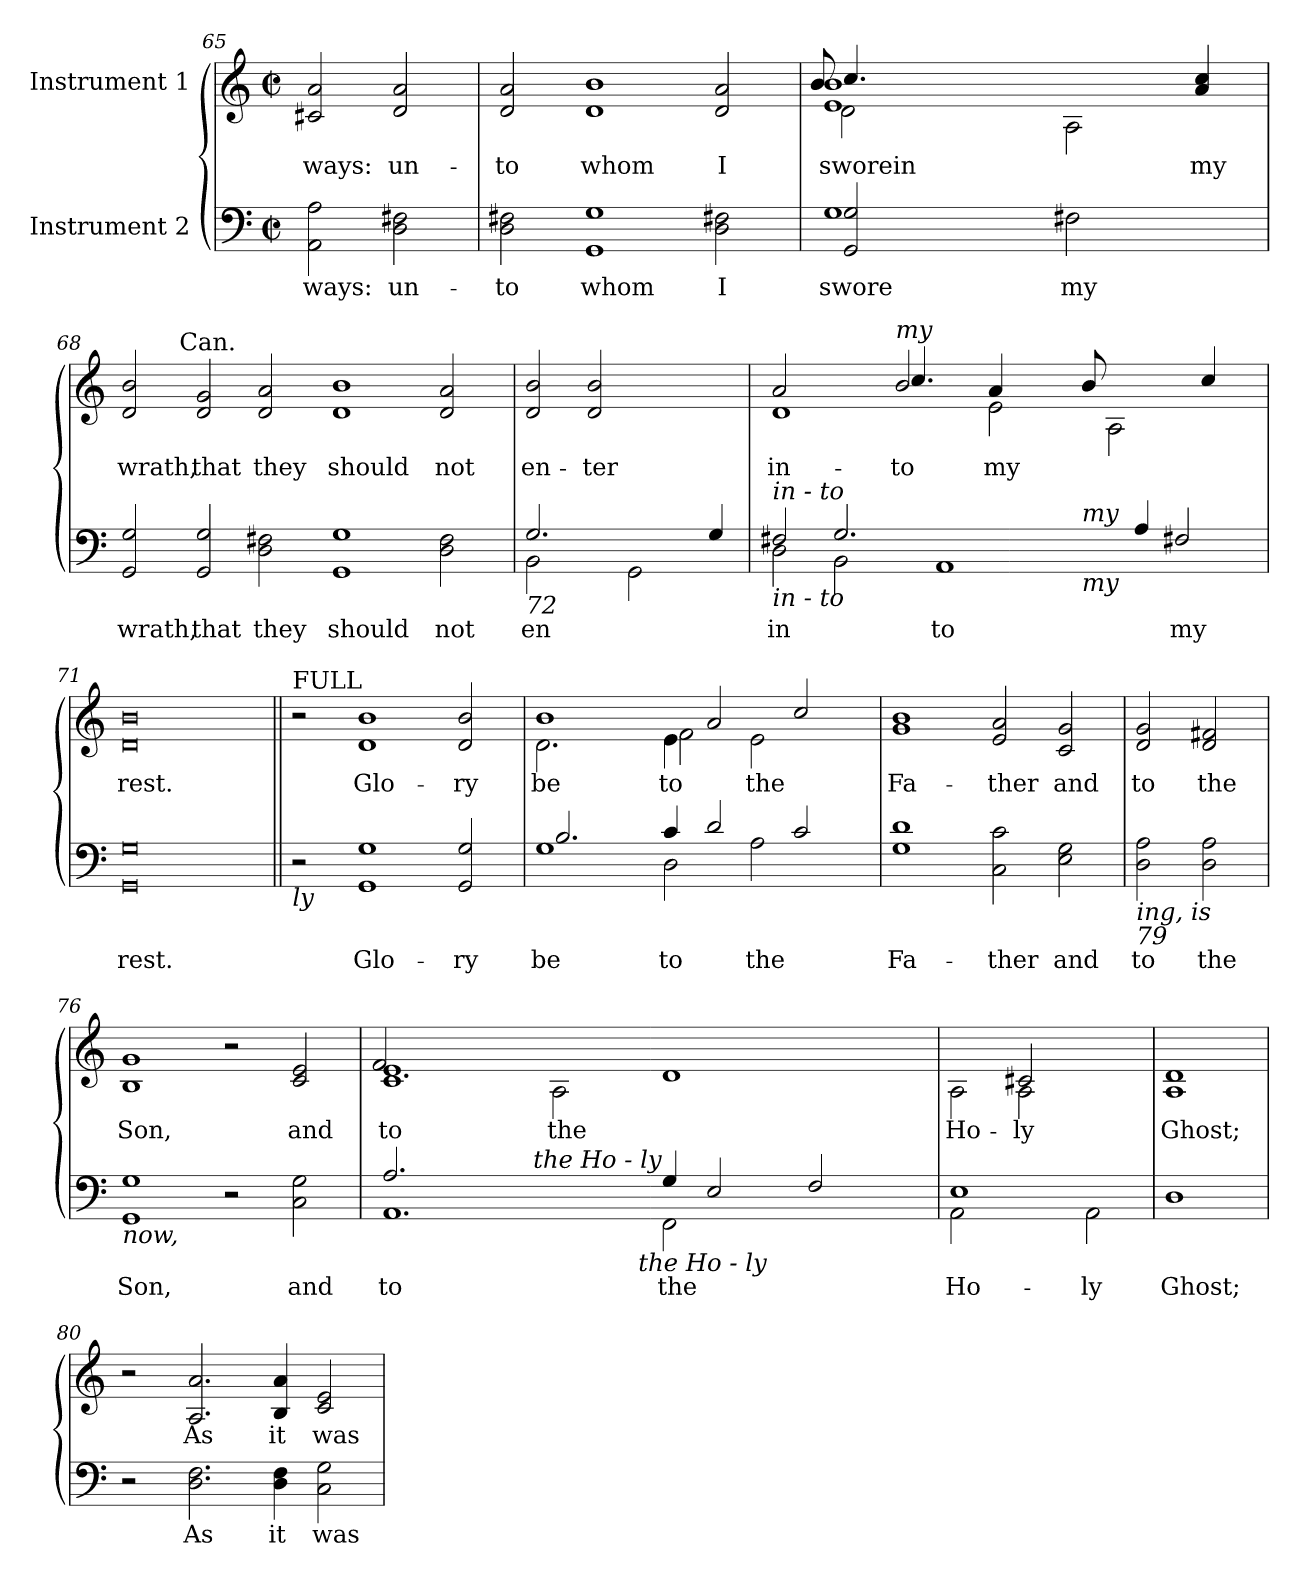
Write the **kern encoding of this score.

**kern	**text	**kern	**text
*part2	*part2	*part1	*part1
*staff2	*staff2	*staff1	*staff1
*I"Instrument 2	*	*I"Instrument 1	*
*clefF4	*	*clefG2	*
*k[]	*	*k[]	*
*C:	*	*C:	*
*M2/2	*	*M2/2	*
*met(c|)	*	*met(c|)	*
=65	=65	=65	=65
!	!LO:LY:a:cj	!	!LO:LY:b:cj
2A\ 2AA\	ways:	2a/ 2c#X/	ways:
!	!LO:LY:a:cj	!	!LO:LY:b:cj
2F#X\ 2D\	un-	2a/ 2d/	un-
=66	=66	=66	=66
!	!LO:LY:a:cj	!	!LO:LY:b:cj
2F#X\ 2D\	-to	2a/ 2d/	-to
!	!LO:LY:a:cj	!	!LO:LY:b:cj
1G 1GG	whom	1b 1d	whom
!	!LO:LY:a:cj	!	!LO:LY:b:cj
2F#X\ 2D\	I	2a/ 2d/	I
=67	=67	=67	=67
*^	*	*	*
!	!	!LO:LY:a:cj	!	!LO:LY:b:cj
*	*	*	*^	*
*	*	*	*	*^	*
*	*	*	*	*	*^	*
1G	2G/ 2GG/	swore	1b 1e	2d\	4.cc/	8b/	sworein
.	.	.	.	.	.	1ryy	.
.	.	.	.	.	1ryy	.	.
.	4ryy	.	.	1ryy	.	.	.
.	1ryy	.	.	.	.	.	.
!	!	!LO:LY:a:cj	!	!	!	!	!
2F#X\	.	my	2A\	.	.	.	.
.	.	.	.	.	.	2ryy	.
.	.	.	.	.	4.ryy	.	.
!	!	!	!	!	!	!	!LO:LY:b:cj
4ryy	.	.	4a/> 4cc/>	4ryy	.	.	my
.	.	.	.	.	.	8ryy	.
*v	*v	*	*	*	*	*	*
!!LO:LB:g=z
=68	=68	=68	=68	=68	=68	=68
!	!LO:LY:a:cj	!	!	!	!	!LO:LY:b:cj
*	*	*	*v	*v	*v	*
2G/ 2GG/	wrath,	2b/ 2d/	4..ryy	wrath,
!	!	!	!LO:TX:a:t=Can.	!
.	.	.	1ryy	.
!	!LO:LY:a:cj	!	!	!LO:LY:b:cj
2G/ 2GG/	that	2g/ 2d/	.	that
!	!LO:LY:a:cj	!	!	!LO:LY:b:cj
2F#X\ 2D\	they	2a/ 2d/	.	they
.	.	.	1ryy	.
!	!LO:LY:a:cj	!	!	!LO:LY:b:cj
1G 1GG	should	1b 1d	.	should
.	.	.	2ryy	.
!	!LO:LY:a:cj	!	!	!LO:LY:b:cj
2F#\ 2D\	not	2a/ 2d/	.	not
.	.	.	16ryy	.
=69	=69	=69	=69	=69
*^	*	*	*	*
!LO:TX:b:i:t=72	!	!	!	!	!
!	!	!LO:LY:a:cj	!	!	!LO:LY:b:cj
*	*	*	*v	*v	*
2.G/	2BB\	en-	2b/ 2d/	en-
!	!	!	!	!LO:LY:b:cj
.	1ryy	.	2b/ 2d/	-ter
2GG\	.	.	.	.
.	.	.	2ryy	.
!	!	!LO:LY:a:cj	!	!
4G/	.	-	.	.
=70	=70	=70	=70	=70
!	!	!	!LO:TX:a:i:t=in - to	!
!LO:TX:a:i:t=in - to	!	!	!	!
!LO:TX:b:i:t=in - to	!	!	!	!
!	!	!LO:LY:a:cj	!	!LO:LY:b:cj
*	*^	*	*^	*
2F#X/	2D\	0ryy	in-	1d	2a/	in-
!	!	!	!LO:LY:a:cj	!	!	!
2.G/	2BB\	.	--	.	2ryy	.
!	!	!	!	!LO:TX:a:i:t=my	!	!
!	!	!	!	!	!	!LO:LY:b:cj
!	!	!	!	!	!	!LO:LY:b:cj
.	0ryy	.	.	2b/	4.cc/	-to
!	!	!	!LO:LY:a:cj	!	!	!
1AA	.	.	-to	.	.	.
.	.	.	.	.	8ryy	.
!	!	!	!	!	!	!LO:LY:b:cj
.	.	.	.	2e\	4a/	my
.	.	.	.	.	8ryy	.
.	.	.	.	.	1ryy	.
!	!	!LO:TX:a:i:t=my	!	!	!	!
!	!	!LO:TX:b:i:t=my	!	!	!	!
!	!	!	!	!	!	!LO:LY:b:cj
.	.	1ryy	.	8b/	.	.
.	.	.	.	2A\	.	.
!	!	!	!LO:LY:a:cj	!	!	!
4A/	.	.	.	.	.	.
!	!	!	!LO:LY:a:cj	!	!	!
2F#X/	.	.	my	.	.	.
!	!	!	!	!	!	!LO:LY:b:cj
.	.	.	.	4cc/	.	.
.	.	.	.	8ryy	8ryy	.
=71	=71	=71	=71	=71	=71	=71
!LO:TX:b:i:t=Ho	!	!	!	!	!	!
!LO:TX:b:i:t=to the	!	!	!	!	!	!
!	!	!	!LO:LY:a:cj	!	!	!LO:LY:b:cj
*v	*v	*v	*	*	*	*
*	*	*v	*v	*
0G 0GG	rest.	0b 0d	rest.
=72||	=72||	=72||	=72||
!	!	!LO:TX:a:t=FULL	!
!LO:TX:b:i:t=ly	!	!	!
2r	.	2r	.
!	!LO:LY:a:cj	!	!LO:LY:b:cj
1G 1GG	Glo-	1b 1d	Glo-
!	!LO:LY:a:cj	!	!LO:LY:b:cj
2G/ 2GG/	-ry	2b/ 2d/	-ry
=73	=73	=73	=73
*^	*	*	*
!	!	!LO:LY:a:cj	!	!LO:LY:b:cj
*	*	*	*^	*
1G	2.B/	be	1b	2.d\	be
.	4ryy	.	.	4ryy	.
!	!	!LO:LY:a:cj	!	!	!
!	!	!LO:LY:a:cj	!	!	!LO:LY:b:cj
!	!	!	!	!	!LO:LY:b:cj
4c/	2D\	to	4e\	2f\	to
2d/	.	.	2a/	.	.
!	!	!LO:LY:a:cj	!	!	!LO:LY:b:cj
.	2A\	the	.	2e\	the
2c/	.	.	2cc/	.	.
.	4ryy	.	.	4ryy	.
!!LO:LB:g=z
=74	=74	=74	=74	=74	=74
!LO:TX:b:i:t=gin	!	!	!	!	!
!LO:TX:b:i:t=be	!	!	!	!	!
!	!	!LO:LY:a:cj	!	!	!LO:LY:b:cj
*v	*v	*	*	*	*
*	*	*v	*v	*
1d 1G	Fa-	1b 1g	Fa-
!	!LO:LY:a:cj	!	!LO:LY:b:cj
2c\ 2C\	-ther	2a/ 2e/	-ther
!	!LO:LY:a:cj	!	!LO:LY:b:cj
2G\ 2E\	and	2g/ 2c/	and
=75	=75	=75	=75
!LO:TX:b:i:t=ing, is	!	!	!
!LO:TX:b:i:t=79	!	!	!
!	!LO:LY:a:cj	!	!LO:LY:b:cj
2A\ 2D\	to	2g/ 2d/	to
!	!LO:LY:a:cj	!	!LO:LY:b:cj
2A\ 2D\	the	2f#X/ 2d/	the
=76	=76	=76	=76
!LO:TX:b:i:t=now,	!	!	!
!	!LO:LY:a:cj	!	!LO:LY:b:cj
1G 1GG	Son,	1g 1B	Son,
2r	.	2r	.
!	!LO:LY:a:cj	!	!LO:LY:b:cj
2G\ 2C\	and	2e/ 2c/	and
=77	=77	=77	=77
*^	*	*	*
!LO:TX:a:i:t=to	!	!	!	!
!LO:TX:b:i:t=to	!	!	!	!
!	!	!LO:LY:a:cj	!	!LO:LY:b:cj
*^	*	*	*^	*
*	*	*^	*	*	*^	*
1.AA	2.A/	2...ryy	1ryy	to	1.c	1e	2f/	to
.	.	.	.	.	.	.	4ryy	.
.	2.ryy	.	.	.	.	.	0ryy	.
!	!	!LO:TX:a:i:t=the Ho - ly	!	!	!	!	!	!
.	.	1ryy	.	.	.	.	.	.
!	!	!	!	!	!	!	!	!LO:LY:b:cj
.	.	.	4ryy	.	.	2A\	.	the
.	.	.	8ryy	.	.	.	.	.
.	.	.	32ryy	.	.	.	.	.
!	!	!	!LO:TX:b:i:t=the Ho - ly	!	!	!	!	!
.	.	.	1ryy	.	.	.	.	.
!	!	!	!	!LO:LY:a:cj	!	!	!	!
!	!	!	!	!LO:LY:a:cj	!	!	!	!
4G/	2FF\	.	.	the	1d	4ryy	.	.
!	!	!	!	!LO:LY:a:cj	!	!	!	!
2E/	.	.	.	.	.	1ryy	.	.
.	.	2ryy	.	.	.	.	.	.
.	2.ryy	.	.	.	.	.	.	.
2F/	.	.	.	.	.	.	.	.
.	.	.	4ryy	.	.	.	.	.
.	.	4ryy	.	.	.	.	.	.
.	.	.	.	.	4ryy	.	.	.
.	.	.	16.ryy	.	.	.	.	.
.	.	16ryy	.	.	.	.	.	.
=78	=78	=78	=78	=78	=78	=78	=78	=78
!	!	!	!	!LO:LY:a:cj	!	!	!	!LO:LY:b:cj
*	*v	*v	*v	*	*	*	*	*
*	*	*	*	*v	*v	*
1E	2AA\	Ho-	2A\	2ryy	Ho-
!	!	!	!	!	!LO:LY:b:cj
.	1ryy	.	2c#X/	2A\	-ly
!	!	!LO:LY:a:cj	!	!	!
2AA\	.	-ly	2ryy	2ryy	.
*v	*v	*	*	*	*
=79	=79	=79	=79	=79
!	!LO:LY:a:cj	!	!	!LO:LY:b:cj
*	*	*v	*v	*
1D	Ghost;	1d 1A	Ghost;
=80	=80	=80	=80
2r	.	2r	.
!	!LO:LY:a:cj	!	!LO:LY:b:cj
2.F\ 2.D\	As	2.a/ 2.A/	As
!	!LO:LY:a:cj	!	!LO:LY:b:cj
4F\ 4D\	it	4a/ 4B/	it
!	!LO:LY:a:cj	!	!LO:LY:b:cj
2G\ 2C\	was	2e/ 2c/	was
=	=	=	=
*-	*-	*-	*-
